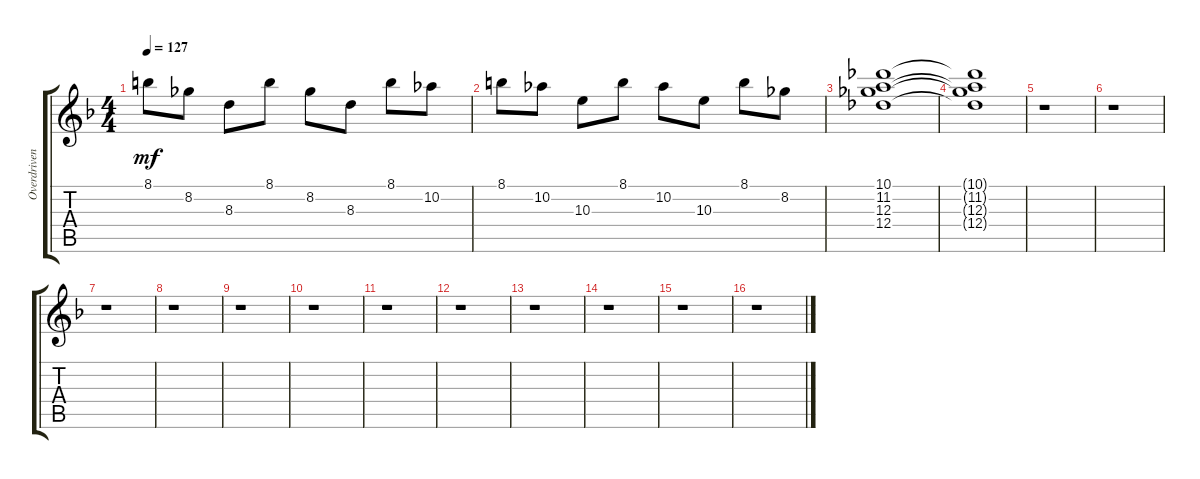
\track ("Overdriven Right" "Overdriven") {instrument overdrivenguitar}
\staff {score tabs}
\tuning (Eb4 Bb3 Gb3 Db3 Ab2 Eb2) {hide}
\ts (4 4)
\tempo 127
\clef g2
\ks f
8.1.8{dy mf} 8.2.8 8.3.8 8.1.8 8.2.8 8.3.8 8.1.8 10.2.8 |
8.1.8 10.2.8 10.3.8 8.1.8 10.2.8 10.3.8 8.1.8 8.2.8 |
(10.1 11.2 12.3 12.4).1 |
(10.1{t} 11.2{t} 12.3{t} 12.4{t}).1 |
r.1 |
r.1 |
r.1 |
r.1 |
r.1 |
r.1 |
r.1 |
r.1 |
r.1 |
r.1 |
r.1 |
r.1
